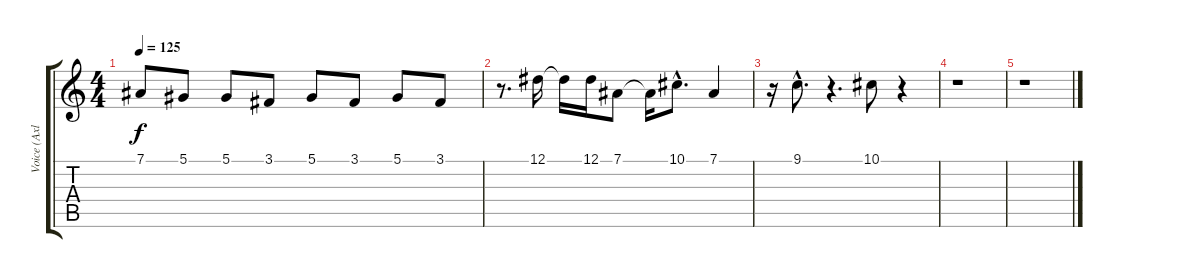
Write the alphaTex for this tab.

\track ("Voice (Axl)" "Voice (Axl") {instrument choiraahs}
\staff {score tabs}
\tuning (Eb4 Bb3 Gb3 Db3 Ab2 Eb2) {hide}
\ts (4 4)
\tempo 125
\clef g2
\ks c
7.1{t}.8{dy f} 5.1.8 5.1.8 3.1.8 5.1.8 3.1.8 5.1.8 3.1.8 |
r.8{d} 12.1.16 12.1{t}.16 12.1.16 7.1.8 7.1{t}.16 10.1{hac}.8{d} 7.1.4 |
r.16 9.1{hac}.8{d} r.4{d} 10.1.8 r.4 |
r.1 |
r.1
